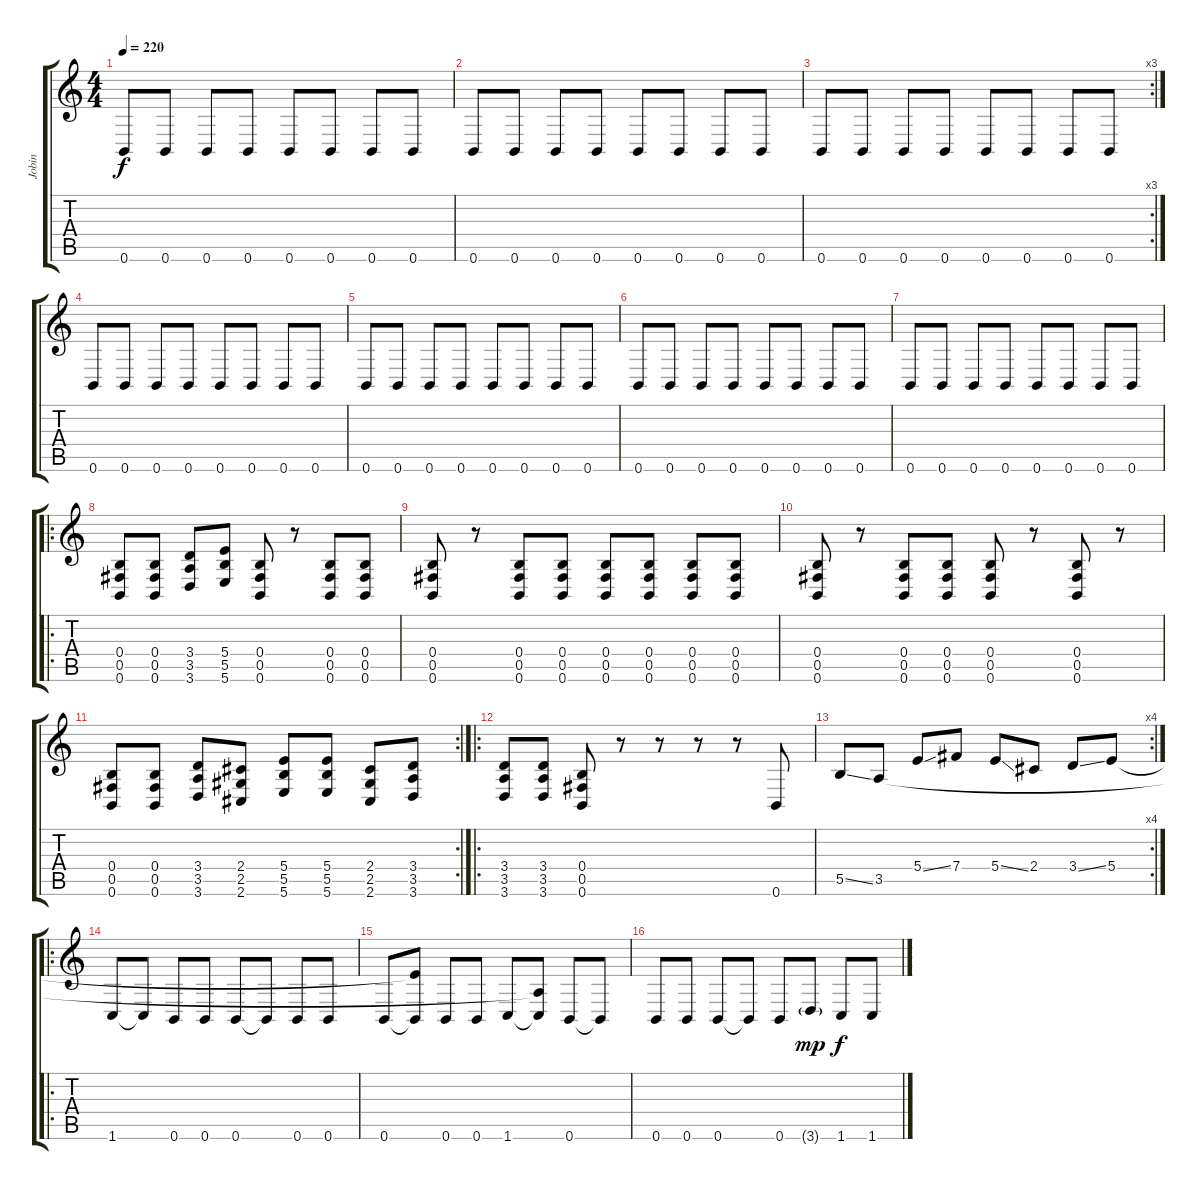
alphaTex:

\track ("Jobin" "Jobin") {instrument distortionguitar}
\staff {score tabs}
\tuning (Db4 Ab3 E3 B2 Gb2 B1) {hide}
\ts (4 4)
\tempo 220
\clef g2
\ks c
0.6.8{dy f} 0.6.8 0.6.8 0.6.8 0.6.8 0.6.8 0.6.8 0.6.8 |
0.6.8 0.6.8 0.6.8 0.6.8 0.6.8 0.6.8 0.6.8 0.6.8 |
\rc 3
0.6.8 0.6.8 0.6.8 0.6.8 0.6.8 0.6.8 0.6.8 0.6.8 |
0.6.8 0.6.8 0.6.8 0.6.8 0.6.8 0.6.8 0.6.8 0.6.8 |
0.6.8 0.6.8 0.6.8 0.6.8 0.6.8 0.6.8 0.6.8 0.6.8 |
0.6.8 0.6.8 0.6.8 0.6.8 0.6.8 0.6.8 0.6.8 0.6.8 |
0.6.8 0.6.8 0.6.8 0.6.8 0.6.8 0.6.8 0.6.8 0.6.8 |
\ro
(0.4 0.5 0.6).8 (0.4 0.5 0.6).8 (3.4 3.5 3.6).8 (5.4 5.5 5.6).8 (0.4 0.5 0.6).8 r.8 (0.4 0.5 0.6).8 (0.4 0.5 0.6).8 |
(0.4 0.5 0.6).8 r.8 (0.4 0.5 0.6).8 (0.4 0.5 0.6).8 (0.4 0.5 0.6).8 (0.4 0.5 0.6).8 (0.4 0.5 0.6).8 (0.4 0.5 0.6).8 |
(0.4 0.5 0.6).8 r.8 (0.4 0.5 0.6).8 (0.4 0.5 0.6).8 (0.4 0.5 0.6).8 r.8 (0.4 0.5 0.6).8 r.8 |
\rc 2
(0.4 0.5 0.6).8 (0.4 0.5 0.6).8 (3.4 3.5 3.6).8 (2.4 2.5 2.6).8 (5.4 5.5 5.6).8 (5.4 5.5 5.6).8 (2.4 2.5 2.6).8 (3.4 3.5 3.6).8 |
\ro
(3.4 3.5 3.6).8 (3.4 3.5 3.6).8 (0.4 0.5 0.6).8 r.8 r.8 r.8 r.8 0.6.8 |
\rc 4
5.5{ss}.8 3.5.8 5.4{ss}.8 7.4.8 5.4{ss}.8 2.4.8 3.4{ss}.8 5.4.8 |
\ro
1.6.8 1.6{t}.8 0.6.8 0.6.8 0.6.8 0.6{t}.8 0.6.8 0.6.8 |
0.6.8 (5.4{t} 0.6{t}).8 0.6.8 0.6.8 1.6.8 (3.5{t} 1.6{t}).8 0.6.8 0.6{t}.8 |
0.6.8 0.6.8 0.6.8 0.6{t}.8 0.6.8 3.6{g}.8{dy mp} 1.6.8{dy f} 1.6.8
